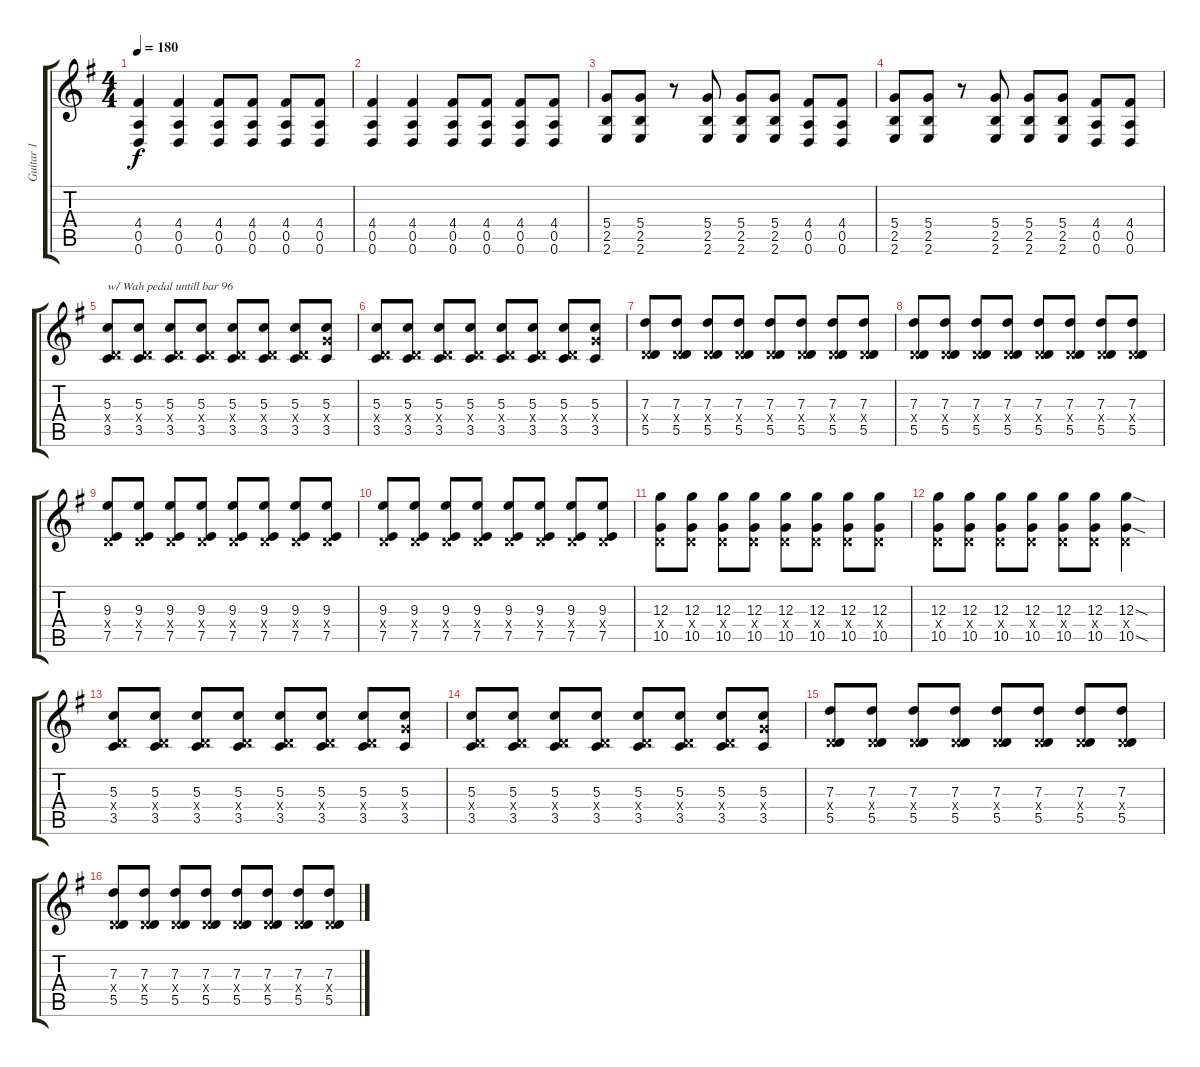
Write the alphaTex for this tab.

\track ("Guitar 1" "Guitar 1") {instrument distortionguitar}
\staff {score tabs}
\tuning (E4 B3 G3 D3 A2 D2) {hide}
\ts (4 4)
\tempo 180
\clef g2
\ks g
(4.4 0.5 0.6).4{dy f} (4.4 0.5 0.6).4 (4.4 0.5 0.6).8 (4.4 0.5 0.6).8 (4.4 0.5 0.6).8 (4.4 0.5 0.6).8 |
(4.4 0.5 0.6).4 (4.4 0.5 0.6).4 (4.4 0.5 0.6).8 (4.4 0.5 0.6).8 (4.4 0.5 0.6).8 (4.4 0.5 0.6).8 |
(5.4 2.5 2.6).8 (5.4 2.5 2.6).8 r.8 (5.4 2.5 2.6).8 (5.4 2.5 2.6).8 (5.4 2.5 2.6).8 (4.4 0.5 0.6).8 (4.4 0.5 0.6).8 |
(5.4 2.5 2.6).8 (5.4 2.5 2.6).8 r.8 (5.4 2.5 2.6).8 (5.4 2.5 2.6).8 (5.4 2.5 2.6).8 (4.4 0.5 0.6).8 (4.4 0.5 0.6).8 |
(5.3 0.4{x} 3.5).8{txt "w/ Wah pedal untill bar 96"} (5.3 0.4{x} 3.5).8 (5.3 0.4{x} 3.5).8 (5.3 0.4{x} 3.5).8 (5.3 0.4{x} 3.5).8 (5.3 0.4{x} 3.5).8 (5.3 0.4{x} 3.5).8 (5.3 5.4{x} 3.5).8 |
(5.3 0.4{x} 3.5).8 (5.3 0.4{x} 3.5).8 (5.3 0.4{x} 3.5).8 (5.3 0.4{x} 3.5).8 (5.3 0.4{x} 3.5).8 (5.3 0.4{x} 3.5).8 (5.3 0.4{x} 3.5).8 (5.3 5.4{x} 3.5).8 |
(7.3 0.4{x} 5.5).8 (7.3 0.4{x} 5.5).8 (7.3 0.4{x} 5.5).8 (7.3 0.4{x} 5.5).8 (7.3 0.4{x} 5.5).8 (7.3 0.4{x} 5.5).8 (7.3 0.4{x} 5.5).8 (7.3 0.4{x} 5.5).8 |
(7.3 0.4{x} 5.5).8 (7.3 0.4{x} 5.5).8 (7.3 0.4{x} 5.5).8 (7.3 0.4{x} 5.5).8 (7.3 0.4{x} 5.5).8 (7.3 0.4{x} 5.5).8 (7.3 0.4{x} 5.5).8 (7.3 0.4{x} 5.5).8 |
(9.3 0.4{x} 7.5).8 (9.3 0.4{x} 7.5).8 (9.3 0.4{x} 7.5).8 (9.3 0.4{x} 7.5).8 (9.3 0.4{x} 7.5).8 (9.3 0.4{x} 7.5).8 (9.3 0.4{x} 7.5).8 (9.3 0.4{x} 7.5).8 |
(9.3 0.4{x} 7.5).8 (9.3 0.4{x} 7.5).8 (9.3 0.4{x} 7.5).8 (9.3 0.4{x} 7.5).8 (9.3 0.4{x} 7.5).8 (9.3 0.4{x} 7.5).8 (9.3 0.4{x} 7.5).8 (9.3 0.4{x} 7.5).8 |
(12.3 0.4{x} 10.5).8 (12.3 0.4{x} 10.5).8 (12.3 0.4{x} 10.5).8 (12.3 0.4{x} 10.5).8 (12.3 0.4{x} 10.5).8 (12.3 0.4{x} 10.5).8 (12.3 0.4{x} 10.5).8 (12.3 0.4{x} 10.5).8 |
(12.3 0.4{x} 10.5).8 (12.3 0.4{x} 10.5).8 (12.3 0.4{x} 10.5).8 (12.3 0.4{x} 10.5).8 (12.3 0.4{x} 10.5).8 (12.3 0.4{x} 10.5).8 (12.3{sod} 0.4{x} 10.5{sod}).4 |
(5.3 0.4{x} 3.5).8 (5.3 0.4{x} 3.5).8 (5.3 0.4{x} 3.5).8 (5.3 0.4{x} 3.5).8 (5.3 0.4{x} 3.5).8 (5.3 0.4{x} 3.5).8 (5.3 0.4{x} 3.5).8 (5.3 5.4{x} 3.5).8 |
(5.3 0.4{x} 3.5).8 (5.3 0.4{x} 3.5).8 (5.3 0.4{x} 3.5).8 (5.3 0.4{x} 3.5).8 (5.3 0.4{x} 3.5).8 (5.3 0.4{x} 3.5).8 (5.3 0.4{x} 3.5).8 (5.3 5.4{x} 3.5).8 |
(7.3 0.4{x} 5.5).8 (7.3 0.4{x} 5.5).8 (7.3 0.4{x} 5.5).8 (7.3 0.4{x} 5.5).8 (7.3 0.4{x} 5.5).8 (7.3 0.4{x} 5.5).8 (7.3 0.4{x} 5.5).8 (7.3 0.4{x} 5.5).8 |
(7.3 0.4{x} 5.5).8 (7.3 0.4{x} 5.5).8 (7.3 0.4{x} 5.5).8 (7.3 0.4{x} 5.5).8 (7.3 0.4{x} 5.5).8 (7.3 0.4{x} 5.5).8 (7.3 0.4{x} 5.5).8 (7.3 0.4{x} 5.5).8
